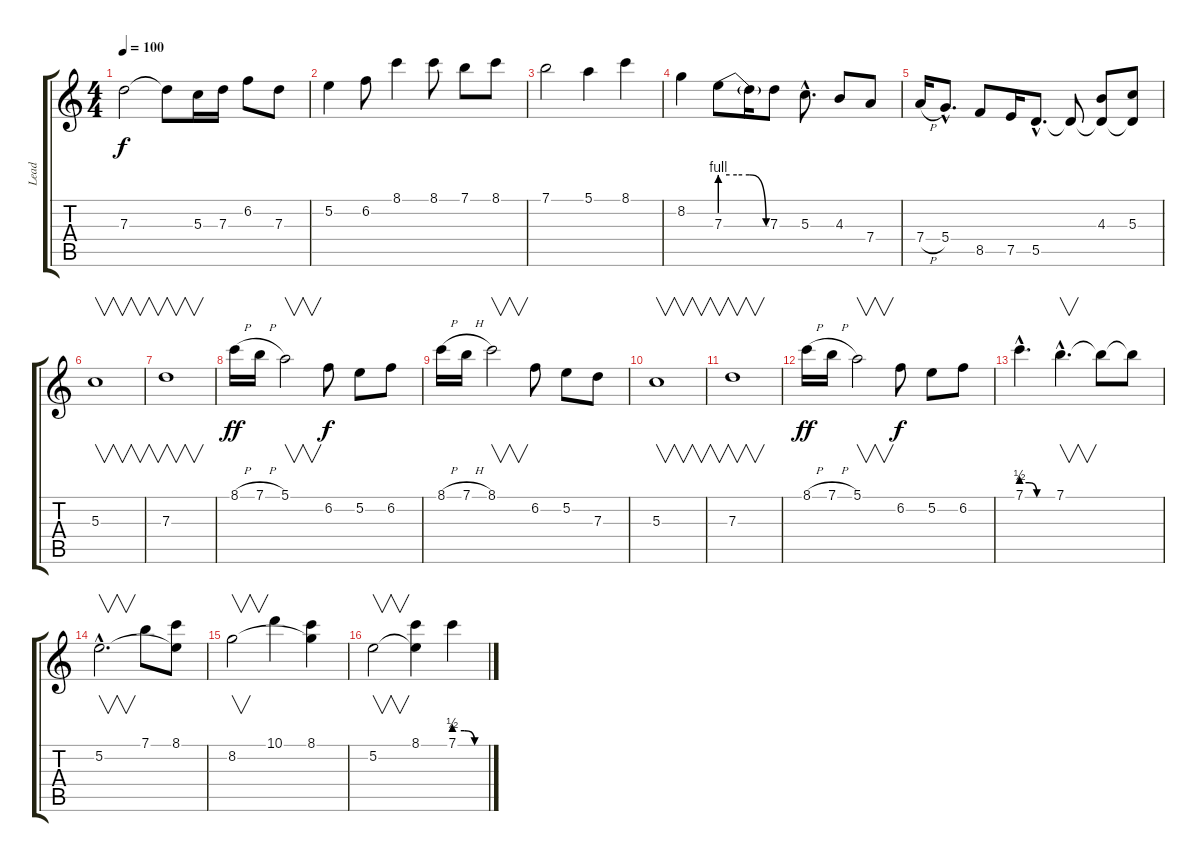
\track ("Lead" "Lead") {instrument overdrivenguitar}
\staff {score tabs}
\tuning (E4 B3 G3 D3 A2 E2) {hide}
\ts (4 4)
\tempo 100
\clef g2
\ks c
7.3.2{dy f} 7.3{t}.8 5.3.16 7.3.16 6.2.8 7.3.8 |
5.2.4 6.2.8 8.1.4 8.1.8 7.1.8 8.1.8 |
7.1.2 5.1.4 8.1.4 |
8.2.4 7.3{be (custom 0 4 20 4 35 4 55 0 60 0)}.8 7.3{t}.16 7.3.8 5.3{hac}.8{d} 4.3.8 7.4.8 |
7.4{h}.16 5.4{hac}.8{d} 8.5.8 7.5.16 5.5{hac}.8{d} 5.5{t}.8 (4.3 5.5{t}).8 (5.3 5.5{t}).8 |
5.3.1{v} |
7.3.1{v} |
8.1{h}.16{dy ff} 7.1{h}.16 5.1.2{v} 6.2.8{dy f} 5.2.8 6.2.8 |
8.1{h}.16 7.1{h}.16 8.1.2{v} 6.2.8 5.2.8 7.3.8 |
5.3.1{v} |
7.3.1{v} |
8.1{h}.16{dy ff} 7.1{h}.16 5.1.2{v} 6.2.8{dy f} 5.2.8 6.2.8 |
7.1{be (custom 0 2 15 2 30 0 40 0 60 0) hac}.4{d} 7.1{hac}.4{v d} 7.1{t}.8 7.1{t}.8 |
5.2{hac}.2{v d volume 11} 7.1.8 (8.1 5.2{t}).8 |
8.2.2{v} 10.1.4 (8.1 8.2{t}).4 |
5.2.2{v} (8.1 5.2{t}).4 7.1{be (custom 0 2 20 2 40 0 60 0)}.4
